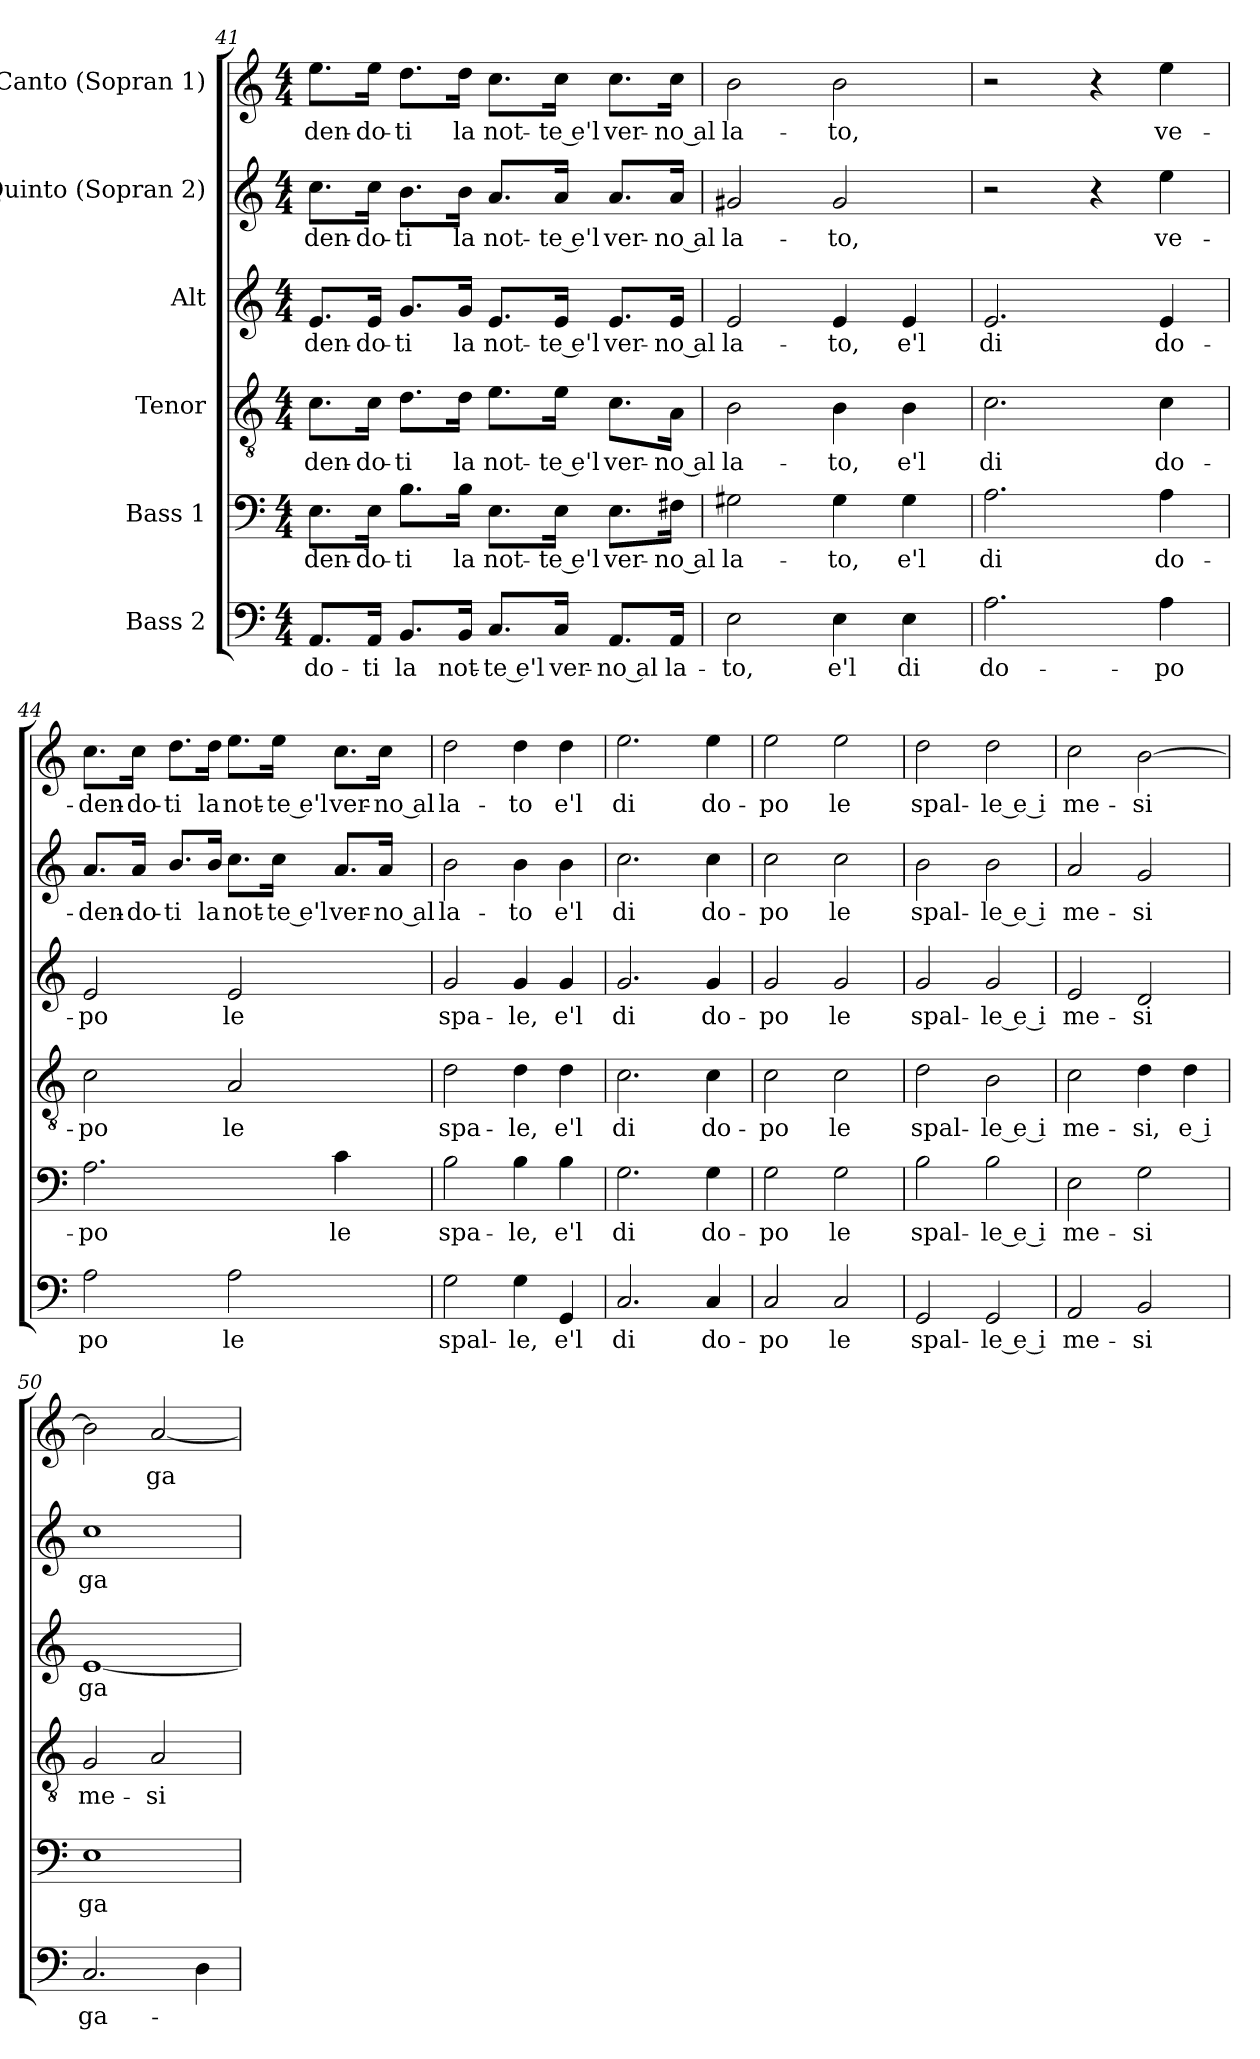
**kern	**text	**kern	**text	**kern	**text	**kern	**text	**kern	**text	**kern	**text
*part6	*part6	*part5	*part5	*part4	*part4	*part3	*part3	*part2	*part2	*part1	*part1
*staff6	*staff6	*staff5	*staff5	*staff4	*staff4	*staff3	*staff3	*staff2	*staff2	*staff1	*staff1
*I"Bass 2	*	*I"Bass 1	*	*I"Tenor	*	*I"Alt	*	*I"Quinto (Sopran 2)	*	*I"Canto  (Sopran 1)	*
*clefF4	*	*clefF4	*	*clefGv2	*	*clefG2	*	*clefG2	*	*clefG2	*
*k[]	*	*k[]	*	*k[]	*	*k[]	*	*k[]	*	*k[]	*
*M4/4	*	*M4/4	*	*M4/4	*	*M4/4	*	*M4/4	*	*M4/4	*
=41	=41	=41	=41	=41	=41	=41	=41	=41	=41	=41	=41
!	!LO:LY:b	!	!LO:LY:b	!	!LO:LY:b	!	!LO:LY:b	!	!LO:LY:b	!	!LO:LY:b
8.AA/L	-do-	8.E\L	-den-	8.c\L	-den-	8.e/L	-den-	8.cc\L	-den-	8.ee\L	-den-
!	!LO:LY:b	!	!LO:LY:b	!	!LO:LY:b	!	!LO:LY:b	!	!LO:LY:b	!	!LO:LY:b
16AA/Jk	-ti	16E\Jk	-do-	16c\Jk	-do-	16e/Jk	-do-	16cc\Jk	-do-	16ee\Jk	-do-
!	!LO:LY:b	!	!LO:LY:b	!	!LO:LY:b	!	!LO:LY:b	!	!LO:LY:b	!	!LO:LY:b
8.BB/L	la	8.B\L	-ti	8.d\L	-ti	8.g/L	-ti	8.b\L	-ti	8.dd\L	-ti
!	!LO:LY:b	!	!LO:LY:b	!	!LO:LY:b	!	!LO:LY:b	!	!LO:LY:b	!	!LO:LY:b
16BB/Jk	not-	16B\Jk	la	16d\Jk	la	16g/Jk	la	16b\Jk	la	16dd\Jk	la
!	!LO:LY:b	!	!LO:LY:b	!	!LO:LY:b	!	!LO:LY:b	!	!LO:LY:b	!	!LO:LY:b
8.C/L	-te e'l	8.E\L	not-	8.e\L	not-	8.e/L	not-	8.a/L	not-	8.cc\L	not-
!	!LO:LY:b	!	!LO:LY:b	!	!LO:LY:b	!	!LO:LY:b	!	!LO:LY:b	!	!LO:LY:b
16C/Jk	ver-	16E\Jk	-te e'l	16e\Jk	-te e'l	16e/Jk	-te e'l	16a/Jk	-te e'l	16cc\Jk	-te e'l
!	!LO:LY:b	!	!LO:LY:b	!	!LO:LY:b	!	!LO:LY:b	!	!LO:LY:b	!	!LO:LY:b
8.AA/L	-no al	8.E\L	ver-	8.c\L	ver-	8.e/L	ver-	8.a/L	ver-	8.cc\L	ver-
!	!LO:LY:b	!	!LO:LY:b	!	!LO:LY:b	!	!LO:LY:b	!	!LO:LY:b	!	!LO:LY:b
16AA/Jk	la-	16F#X\Jk	-no al	16A\Jk	-no al	16e/Jk	-no al	16a/Jk	-no al	16cc\Jk	-no al
=42	=42	=42	=42	=42	=42	=42	=42	=42	=42	=42	=42
!	!LO:LY:b	!	!LO:LY:b	!	!LO:LY:b	!	!LO:LY:b	!	!LO:LY:b	!	!LO:LY:b
2E\	-to,	2G#X\	la-	2B\	la-	2e/	la-	2g#X/	la-	2b\	la-
!	!LO:LY:b	!	!LO:LY:b	!	!LO:LY:b	!	!LO:LY:b	!	!LO:LY:b	!	!LO:LY:b
4E\	e'l	4G#\	-to,	4B\	-to,	4e/	-to,	2g#/	-to,	2b\	-to,
!	!LO:LY:b	!	!LO:LY:b	!	!LO:LY:b	!	!LO:LY:b	!	!	!	!
4E\	di	4G#\	e'l	4B\	e'l	4e/	e'l	.	.	.	.
=43	=43	=43	=43	=43	=43	=43	=43	=43	=43	=43	=43
!	!LO:LY:b	!	!LO:LY:b	!	!LO:LY:b	!	!LO:LY:b	!	!	!	!
2.A\	do-	2.A\	di	2.c\	di	2.e/	di	2r	.	2r	.
.	.	.	.	.	.	.	.	4r	.	4r	.
!	!LO:LY:b	!	!LO:LY:b	!	!LO:LY:b	!	!LO:LY:b	!	!LO:LY:b	!	!LO:LY:b
4A\	-po	4A\	do-	4c\	do-	4e/	do-	4ee\	ve-	4ee\	ve-
!!LO:LB:g=z
=44	=44	=44	=44	=44	=44	=44	=44	=44	=44	=44	=44
!	!LO:LY:b	!	!LO:LY:b	!	!LO:LY:b	!	!LO:LY:b	!	!LO:LY:b	!	!LO:LY:b
2A\	po	2.A\	-po	2c\	-po	2e/	-po	8.a/L	-den-	8.cc\L	-den-
!	!	!	!	!	!	!	!	!	!LO:LY:b	!	!LO:LY:b
.	.	.	.	.	.	.	.	16a/Jk	-do-	16cc\Jk	-do-
!	!	!	!	!	!	!	!	!	!LO:LY:b	!	!LO:LY:b
.	.	.	.	.	.	.	.	8.b/L	-ti	8.dd\L	-ti
!	!	!	!	!	!	!	!	!	!LO:LY:b	!	!LO:LY:b
.	.	.	.	.	.	.	.	16b/Jk	la	16dd\Jk	la
!	!LO:LY:b	!	!	!	!LO:LY:b	!	!LO:LY:b	!	!LO:LY:b	!	!LO:LY:b
2A\	le	.	.	2A/	le	2e/	le	8.cc\L	not-	8.ee\L	not-
!	!	!	!	!	!	!	!	!	!LO:LY:b	!	!LO:LY:b
.	.	.	.	.	.	.	.	16cc\Jk	-te e'l	16ee\Jk	-te e'l
!	!	!	!LO:LY:b	!	!	!	!	!	!LO:LY:b	!	!LO:LY:b
.	.	4c\	le	.	.	.	.	8.a/L	ver-	8.cc\L	ver-
!	!	!	!	!	!	!	!	!	!LO:LY:b	!	!LO:LY:b
.	.	.	.	.	.	.	.	16a/Jk	-no al	16cc\Jk	-no al
=45	=45	=45	=45	=45	=45	=45	=45	=45	=45	=45	=45
!	!LO:LY:b	!	!LO:LY:b	!	!LO:LY:b	!	!LO:LY:b	!	!LO:LY:b	!	!LO:LY:b
2G\	spal-	2B\	spa-	2d\	spa-	2g/	spa-	2b\	la-	2dd\	la-
!	!LO:LY:b	!	!LO:LY:b	!	!LO:LY:b	!	!LO:LY:b	!	!LO:LY:b	!	!LO:LY:b
4G\	-le,	4B\	-le,	4d\	-le,	4g/	-le,	4b\	-to	4dd\	-to
!	!LO:LY:b	!	!LO:LY:b	!	!LO:LY:b	!	!LO:LY:b	!	!LO:LY:b	!	!LO:LY:b
4GG/	e'l	4B\	e'l	4d\	e'l	4g/	e'l	4b\	e'l	4dd\	e'l
=46	=46	=46	=46	=46	=46	=46	=46	=46	=46	=46	=46
!	!LO:LY:b	!	!LO:LY:b	!	!LO:LY:b	!	!LO:LY:b	!	!LO:LY:b	!	!LO:LY:b
2.C/	di	2.G\	di	2.c\	di	2.g/	di	2.cc\	di	2.ee\	di
!	!LO:LY:b	!	!LO:LY:b	!	!LO:LY:b	!	!LO:LY:b	!	!LO:LY:b	!	!LO:LY:b
4C/	do-	4G\	do-	4c\	do-	4g/	do-	4cc\	do-	4ee\	do-
=47	=47	=47	=47	=47	=47	=47	=47	=47	=47	=47	=47
!	!LO:LY:b	!	!LO:LY:b	!	!LO:LY:b	!	!LO:LY:b	!	!LO:LY:b	!	!LO:LY:b
2C/	-po	2G\	-po	2c\	-po	2g/	-po	2cc\	-po	2ee\	-po
!	!LO:LY:b	!	!LO:LY:b	!	!LO:LY:b	!	!LO:LY:b	!	!LO:LY:b	!	!LO:LY:b
2C/	le	2G\	le	2c\	le	2g/	le	2cc\	le	2ee\	le
=48	=48	=48	=48	=48	=48	=48	=48	=48	=48	=48	=48
!	!LO:LY:b	!	!LO:LY:b	!	!LO:LY:b	!	!LO:LY:b	!	!LO:LY:b	!	!LO:LY:b
2GG/	spal-	2B\	spal-	2d\	spal-	2g/	spal-	2b\	spal-	2dd\	spal-
!	!LO:LY:b	!	!LO:LY:b	!	!LO:LY:b	!	!LO:LY:b	!	!LO:LY:b	!	!LO:LY:b
2GG/	-le e i	2B\	-le e i	2B\	-le e i	2g/	-le e i	2b\	-le e i	2dd\	-le e i
=49	=49	=49	=49	=49	=49	=49	=49	=49	=49	=49	=49
!	!LO:LY:b	!	!LO:LY:b	!	!LO:LY:b	!	!LO:LY:b	!	!LO:LY:b	!	!LO:LY:b
2AA/	me-	2E\	me-	2c\	me-	2e/	me-	2a/	me-	2cc\	me-
!	!LO:LY:b	!	!LO:LY:b	!	!LO:LY:b	!	!LO:LY:b	!	!LO:LY:b	!	!LO:LY:b
2BB/	-si	2G\	-si	4d\	-si,	2d/	-si	2g/	-si	[2b\	-si
!	!	!	!	!	!LO:LY:b	!	!	!	!	!	!
.	.	.	.	4d\	e i	.	.	.	.	.	.
=50	=50	=50	=50	=50	=50	=50	=50	=50	=50	=50	=50
!	!LO:LY:b	!	!LO:LY:b	!	!LO:LY:b	!	!LO:LY:b	!	!LO:LY:b	!	!
2.C/	ga-	1E	ga-	2G/	me-	[1e	ga-	1cc	ga-	2b\]	.
!	!	!	!	!	!LO:LY:b	!	!	!	!	!	!LO:LY:b
.	.	.	.	2A/	-si	.	.	.	.	[2a/	ga-
4D\	.	.	.	.	.	.	.	.	.	.	.
=	=	=	=	=	=	=	=	=	=	=	=
*-	*-	*-	*-	*-	*-	*-	*-	*-	*-	*-	*-
